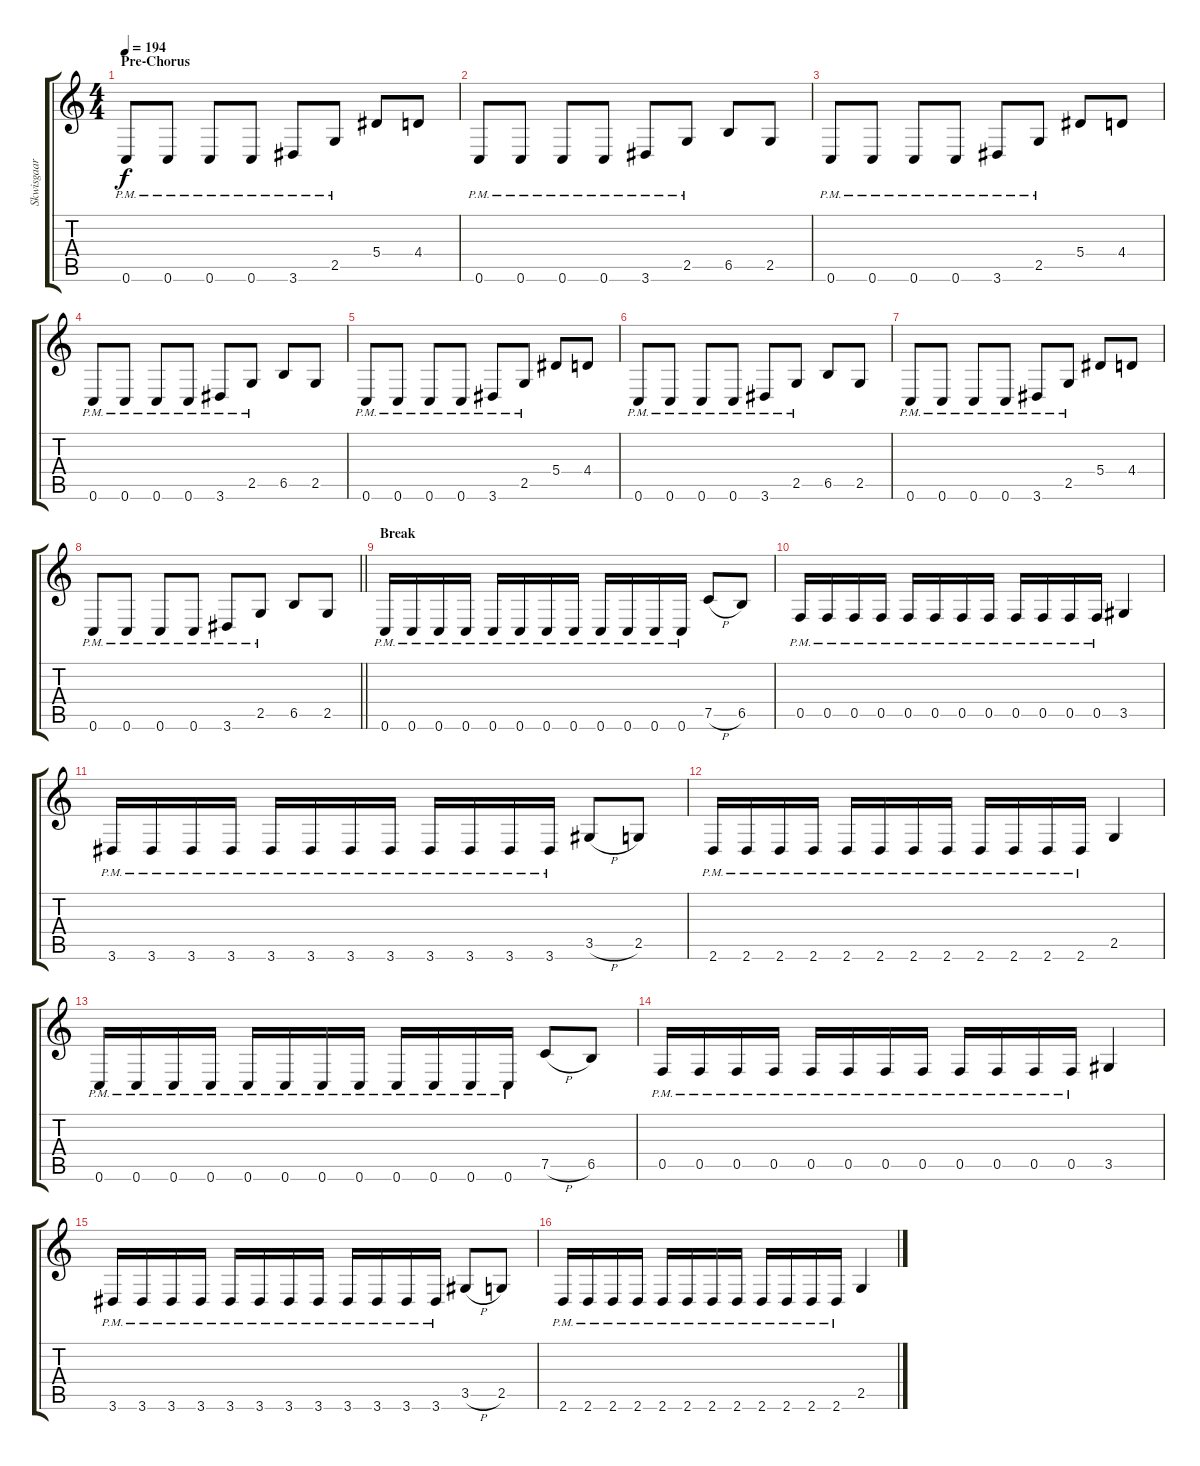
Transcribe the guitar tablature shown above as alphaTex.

\track ("Skwisgaar Skwigelf (Lead Guitar 1)" "Skwisgaar ") {instrument distortionguitar}
\staff {score tabs}
\tuning (C4 G3 Eb3 Bb2 F2 C2) {hide}
\ts (4 4)
\section ("" "Pre-Chorus")
\tempo 194
\clef g2
\ks c
0.6{pm}.8{dy f} 0.6{pm}.8 0.6{pm}.8 0.6{pm}.8 3.6{pm}.8 2.5{pm}.8 5.4.8 4.4.8 |
0.6{pm}.8 0.6{pm}.8 0.6{pm}.8 0.6{pm}.8 3.6{pm}.8 2.5{pm}.8 6.5.8 2.5.8 |
0.6{pm}.8 0.6{pm}.8 0.6{pm}.8 0.6{pm}.8 3.6{pm}.8 2.5{pm}.8 5.4.8 4.4.8 |
0.6{pm}.8 0.6{pm}.8 0.6{pm}.8 0.6{pm}.8 3.6{pm}.8 2.5{pm}.8 6.5.8 2.5.8 |
0.6{pm}.8 0.6{pm}.8 0.6{pm}.8 0.6{pm}.8 3.6{pm}.8 2.5{pm}.8 5.4.8 4.4.8 |
0.6{pm}.8 0.6{pm}.8 0.6{pm}.8 0.6{pm}.8 3.6{pm}.8 2.5{pm}.8 6.5.8 2.5.8 |
0.6{pm}.8 0.6{pm}.8 0.6{pm}.8 0.6{pm}.8 3.6{pm}.8 2.5{pm}.8 5.4.8 4.4.8 |
\barLineRight lightlight
0.6{pm}.8 0.6{pm}.8 0.6{pm}.8 0.6{pm}.8 3.6{pm}.8 2.5{pm}.8 6.5.8 2.5.8 |
\section ("" "Break")
0.6{pm}.16 0.6{pm}.16 0.6{pm}.16 0.6{pm}.16 0.6{pm}.16 0.6{pm}.16 0.6{pm}.16 0.6{pm}.16 0.6{pm}.16 0.6{pm}.16 0.6{pm}.16 0.6{pm}.16 7.5{h}.8 6.5.8 |
0.5{pm}.16 0.5{pm}.16 0.5{pm}.16 0.5{pm}.16 0.5{pm}.16 0.5{pm}.16 0.5{pm}.16 0.5{pm}.16 0.5{pm}.16 0.5{pm}.16 0.5{pm}.16 0.5{pm}.16 3.5.4 |
3.6{pm}.16 3.6{pm}.16 3.6{pm}.16 3.6{pm}.16 3.6{pm}.16 3.6{pm}.16 3.6{pm}.16 3.6{pm}.16 3.6{pm}.16 3.6{pm}.16 3.6{pm}.16 3.6{pm}.16 3.5{h}.8 2.5.8 |
2.6{pm}.16 2.6{pm}.16 2.6{pm}.16 2.6{pm}.16 2.6{pm}.16 2.6{pm}.16 2.6{pm}.16 2.6{pm}.16 2.6{pm}.16 2.6{pm}.16 2.6{pm}.16 2.6{pm}.16 2.5.4 |
0.6{pm}.16 0.6{pm}.16 0.6{pm}.16 0.6{pm}.16 0.6{pm}.16 0.6{pm}.16 0.6{pm}.16 0.6{pm}.16 0.6{pm}.16 0.6{pm}.16 0.6{pm}.16 0.6{pm}.16 7.5{h}.8 6.5.8 |
0.5{pm}.16 0.5{pm}.16 0.5{pm}.16 0.5{pm}.16 0.5{pm}.16 0.5{pm}.16 0.5{pm}.16 0.5{pm}.16 0.5{pm}.16 0.5{pm}.16 0.5{pm}.16 0.5{pm}.16 3.5.4 |
3.6{pm}.16 3.6{pm}.16 3.6{pm}.16 3.6{pm}.16 3.6{pm}.16 3.6{pm}.16 3.6{pm}.16 3.6{pm}.16 3.6{pm}.16 3.6{pm}.16 3.6{pm}.16 3.6{pm}.16 3.5{h}.8 2.5.8 |
2.6{pm}.16 2.6{pm}.16 2.6{pm}.16 2.6{pm}.16 2.6{pm}.16 2.6{pm}.16 2.6{pm}.16 2.6{pm}.16 2.6{pm}.16 2.6{pm}.16 2.6{pm}.16 2.6{pm}.16 2.5.4
